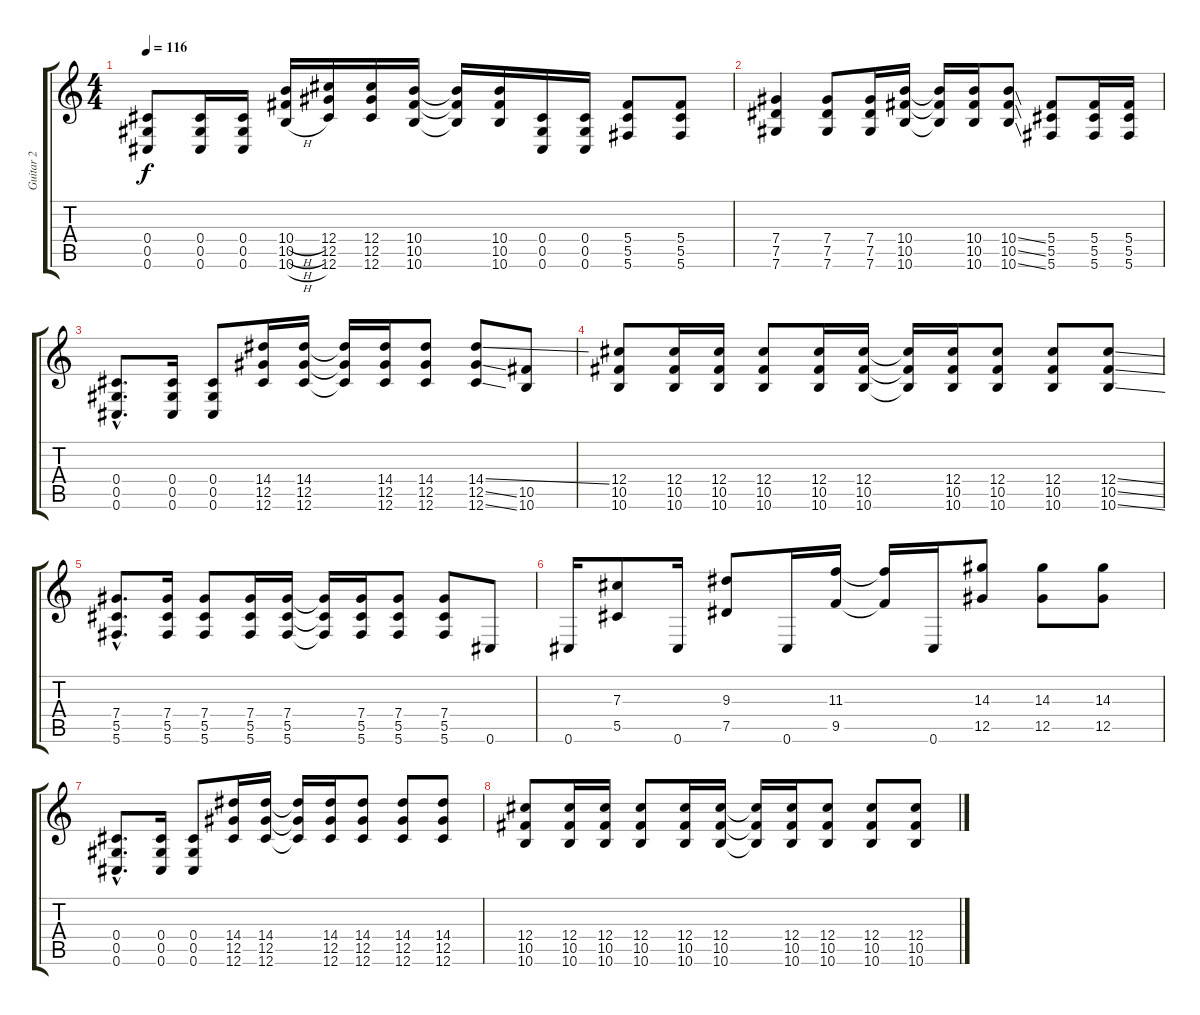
\track ("Guitar 2" "Guitar 2") {instrument overdrivenguitar}
\staff {score tabs}
\tuning (Eb4 Bb3 Gb3 Db3 Ab2 Db2) {hide}
\ts (4 4)
\tempo 116
\clef g2
\ks c
(0.4 0.5 0.6).8{dy f} (0.4 0.5 0.6).16 (0.4 0.5 0.6).16 (10.4{h} 10.5{h} 10.6{h}).16 (12.4 12.5 12.6).16 (12.4 12.5 12.6).16 (10.4 10.5 10.6).16 (10.4{t} 10.5{t} 10.6{t}).16 (10.4 10.5 10.6).16 (0.4 0.5 0.6).16 (0.4 0.5 0.6).16 (5.4 5.5 5.6).8 (5.4 5.5 5.6).8 |
(7.4 7.5 7.6).4 (7.4 7.5 7.6).8 (7.4 7.5 7.6).16 (10.4 10.5 10.6).16 (10.4{t} 10.5{t} 10.6{t}).16 (10.4 10.5 10.6).16 (10.4{ss} 10.5{ss} 10.6{ss}).8 (5.4 5.5 5.6).8 (5.4 5.5 5.6).16 (5.4 5.5 5.6).16 |
(0.4{hac} 0.5{hac} 0.6{hac}).8{d} (0.4 0.5 0.6).16 (0.4 0.5 0.6).8 (14.4 12.5 12.6).16 (14.4 12.5 12.6).16 (14.4{t} 12.5{t} 12.6{t}).16 (14.4 12.5 12.6).16 (14.4 12.5 12.6).8 (14.4{ss} 12.5{ss} 12.6{ss}).8 (10.5 10.6).8 |
(12.4 10.5 10.6).8 (12.4 10.5 10.6).16 (12.4 10.5 10.6).16 (12.4 10.5 10.6).8 (12.4 10.5 10.6).16 (12.4 10.5 10.6).16 (12.4{t} 10.5{t} 10.6{t}).16 (12.4 10.5 10.6).16 (12.4 10.5 10.6).8 (12.4 10.5 10.6).8 (12.4{ss} 10.5{ss} 10.6{ss}).8 |
(7.4{hac} 5.5{hac} 5.6{hac}).8{d} (7.4 5.5 5.6).16 (7.4 5.5 5.6).8 (7.4 5.5 5.6).16 (7.4 5.5 5.6).16 (7.4{t} 5.5{t} 5.6{t}).16 (7.4 5.5 5.6).16 (7.4 5.5 5.6).8 (7.4 5.5 5.6).8 0.6.8 |
0.6.16 (7.3 5.5).8 0.6.16 (9.3 7.5).8 0.6.16 (11.3 9.5).16 (11.3{t} 9.5{t}).16 0.6.16 (14.3 12.5).8 (14.3 12.5).8 (14.3 12.5).8 |
(0.4{hac} 0.5{hac} 0.6{hac}).8{d} (0.4 0.5 0.6).16 (0.4 0.5 0.6).8 (14.4 12.5 12.6).16 (14.4 12.5 12.6).16 (14.4{t} 12.5{t} 12.6{t}).16 (14.4 12.5 12.6).16 (14.4 12.5 12.6).8 (14.4 12.5 12.6).8 (14.4 12.5 12.6).8 |
(12.4 10.5 10.6).8 (12.4 10.5 10.6).16 (12.4 10.5 10.6).16 (12.4 10.5 10.6).8 (12.4 10.5 10.6).16 (12.4 10.5 10.6).16 (12.4{t} 10.5{t} 10.6{t}).16 (12.4 10.5 10.6).16 (12.4 10.5 10.6).8 (12.4 10.5 10.6).8 (12.4{ss} 10.5{ss} 10.6{ss}).8
